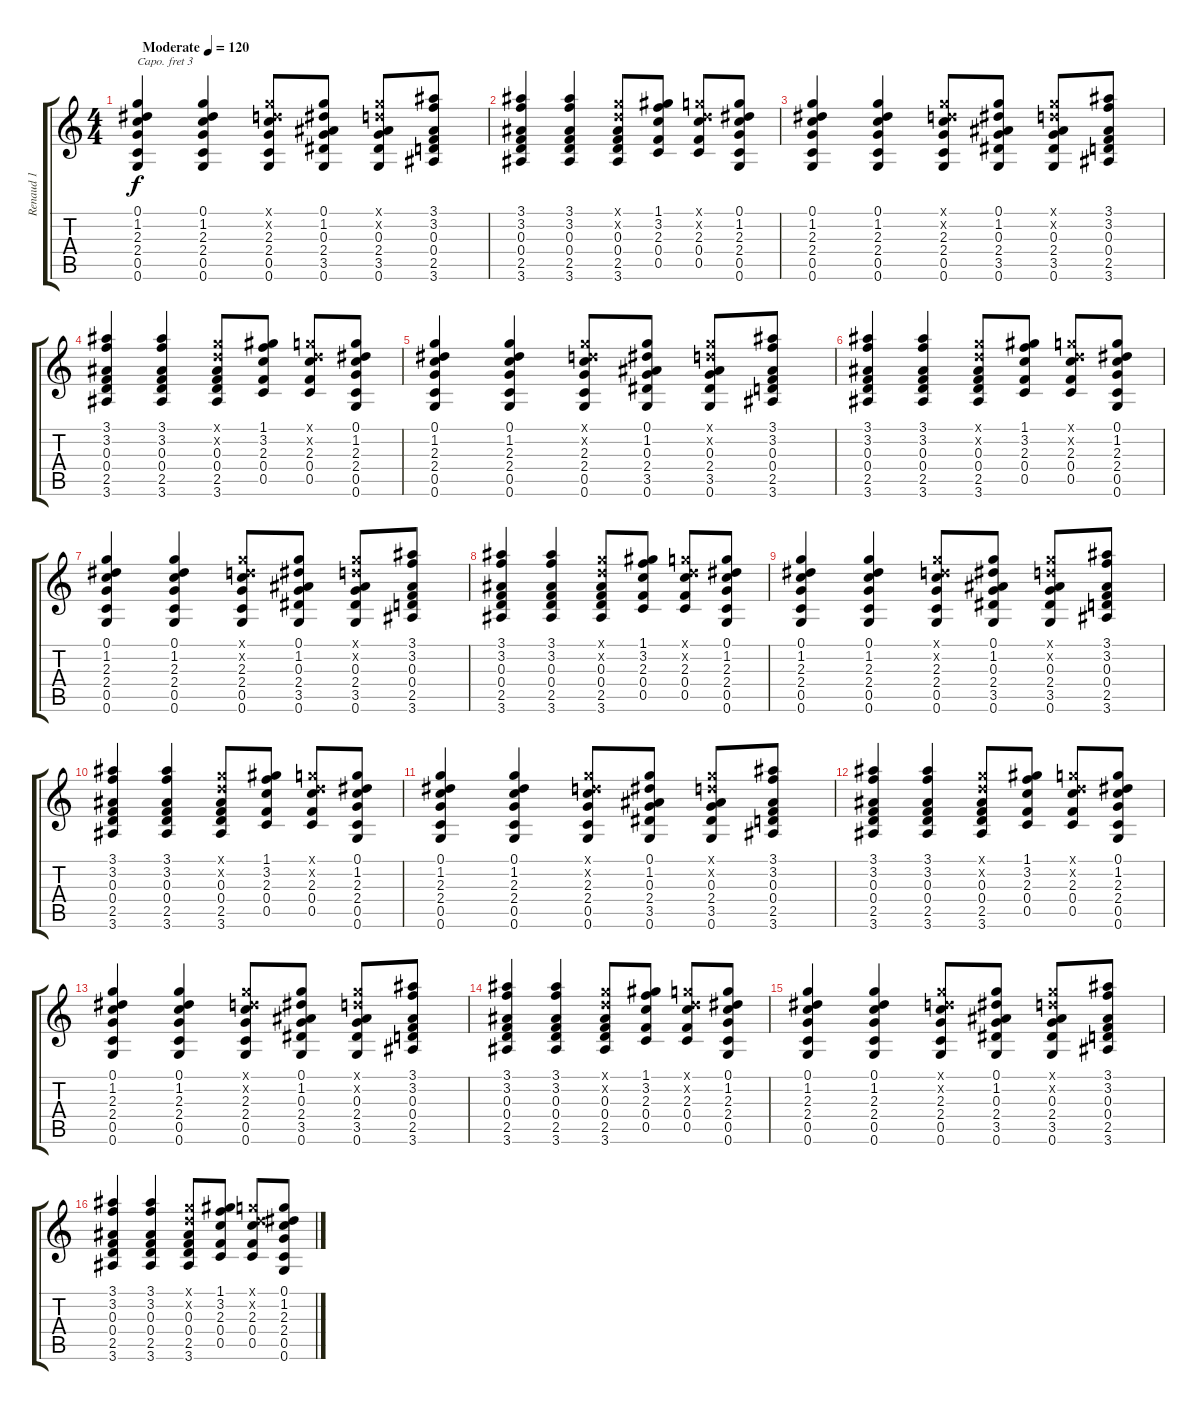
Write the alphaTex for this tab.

\track ("Renaud 1" "Renaud 1") {instrument acousticguitarsteel}
\staff {score tabs}
\capo 3
\tuning (E4 B3 G3 D3 A2 E2) {hide}
\ts (4 4)
\tempo (120 "Moderate")
\clef g2
\ks c
(0.1 1.2 2.3 2.4 0.5 0.6).4{dy f instrument acousticguitarsteel} (0.1 1.2 2.3 2.4 0.5 0.6).4 (0.1{x} 0.2{x} 2.3 2.4 0.5 0.6).8 (0.1 1.2 0.3 2.4 3.5 0.6).8 (0.1{x} 0.2{x} 0.3 2.4 3.5 0.6).8 (3.1 3.2 0.3 0.4 2.5 3.6).8 |
(3.1 3.2 0.3 0.4 2.5 3.6).4 (3.1 3.2 0.3 0.4 2.5 3.6).4 (0.1{x} 0.2{x} 0.3 0.4 2.5 3.6).8 (1.1 3.2 2.3 0.4 0.5).8 (0.1{x} 0.2{x} 2.3 0.4 0.5).8 (0.1 1.2 2.3 2.4 0.5 0.6).8 |
(0.1 1.2 2.3 2.4 0.5 0.6).4 (0.1 1.2 2.3 2.4 0.5 0.6).4 (0.1{x} 0.2{x} 2.3 2.4 0.5 0.6).8 (0.1 1.2 0.3 2.4 3.5 0.6).8 (0.1{x} 0.2{x} 0.3 2.4 3.5 0.6).8 (3.1 3.2 0.3 0.4 2.5 3.6).8 |
(3.1 3.2 0.3 0.4 2.5 3.6).4 (3.1 3.2 0.3 0.4 2.5 3.6).4 (0.1{x} 0.2{x} 0.3 0.4 2.5 3.6).8 (1.1 3.2 2.3 0.4 0.5).8 (0.1{x} 0.2{x} 2.3 0.4 0.5).8 (0.1 1.2 2.3 2.4 0.5 0.6).8 |
(0.1 1.2 2.3 2.4 0.5 0.6).4 (0.1 1.2 2.3 2.4 0.5 0.6).4 (0.1{x} 0.2{x} 2.3 2.4 0.5 0.6).8 (0.1 1.2 0.3 2.4 3.5 0.6).8 (0.1{x} 0.2{x} 0.3 2.4 3.5 0.6).8 (3.1 3.2 0.3 0.4 2.5 3.6).8 |
(3.1 3.2 0.3 0.4 2.5 3.6).4 (3.1 3.2 0.3 0.4 2.5 3.6).4 (0.1{x} 0.2{x} 0.3 0.4 2.5 3.6).8 (1.1 3.2 2.3 0.4 0.5).8 (0.1{x} 0.2{x} 2.3 0.4 0.5).8 (0.1 1.2 2.3 2.4 0.5 0.6).8 |
(0.1 1.2 2.3 2.4 0.5 0.6).4 (0.1 1.2 2.3 2.4 0.5 0.6).4 (0.1{x} 0.2{x} 2.3 2.4 0.5 0.6).8 (0.1 1.2 0.3 2.4 3.5 0.6).8 (0.1{x} 0.2{x} 0.3 2.4 3.5 0.6).8 (3.1 3.2 0.3 0.4 2.5 3.6).8 |
(3.1 3.2 0.3 0.4 2.5 3.6).4 (3.1 3.2 0.3 0.4 2.5 3.6).4 (0.1{x} 0.2{x} 0.3 0.4 2.5 3.6).8 (1.1 3.2 2.3 0.4 0.5).8 (0.1{x} 0.2{x} 2.3 0.4 0.5).8 (0.1 1.2 2.3 2.4 0.5 0.6).8 |
(0.1 1.2 2.3 2.4 0.5 0.6).4 (0.1 1.2 2.3 2.4 0.5 0.6).4 (0.1{x} 0.2{x} 2.3 2.4 0.5 0.6).8 (0.1 1.2 0.3 2.4 3.5 0.6).8 (0.1{x} 0.2{x} 0.3 2.4 3.5 0.6).8 (3.1 3.2 0.3 0.4 2.5 3.6).8 |
(3.1 3.2 0.3 0.4 2.5 3.6).4 (3.1 3.2 0.3 0.4 2.5 3.6).4 (0.1{x} 0.2{x} 0.3 0.4 2.5 3.6).8 (1.1 3.2 2.3 0.4 0.5).8 (0.1{x} 0.2{x} 2.3 0.4 0.5).8 (0.1 1.2 2.3 2.4 0.5 0.6).8 |
(0.1 1.2 2.3 2.4 0.5 0.6).4 (0.1 1.2 2.3 2.4 0.5 0.6).4 (0.1{x} 0.2{x} 2.3 2.4 0.5 0.6).8 (0.1 1.2 0.3 2.4 3.5 0.6).8 (0.1{x} 0.2{x} 0.3 2.4 3.5 0.6).8 (3.1 3.2 0.3 0.4 2.5 3.6).8 |
(3.1 3.2 0.3 0.4 2.5 3.6).4 (3.1 3.2 0.3 0.4 2.5 3.6).4 (0.1{x} 0.2{x} 0.3 0.4 2.5 3.6).8 (1.1 3.2 2.3 0.4 0.5).8 (0.1{x} 0.2{x} 2.3 0.4 0.5).8 (0.1 1.2 2.3 2.4 0.5 0.6).8 |
(0.1 1.2 2.3 2.4 0.5 0.6).4 (0.1 1.2 2.3 2.4 0.5 0.6).4 (0.1{x} 0.2{x} 2.3 2.4 0.5 0.6).8 (0.1 1.2 0.3 2.4 3.5 0.6).8 (0.1{x} 0.2{x} 0.3 2.4 3.5 0.6).8 (3.1 3.2 0.3 0.4 2.5 3.6).8 |
(3.1 3.2 0.3 0.4 2.5 3.6).4 (3.1 3.2 0.3 0.4 2.5 3.6).4 (0.1{x} 0.2{x} 0.3 0.4 2.5 3.6).8 (1.1 3.2 2.3 0.4 0.5).8 (0.1{x} 0.2{x} 2.3 0.4 0.5).8 (0.1 1.2 2.3 2.4 0.5 0.6).8 |
(0.1 1.2 2.3 2.4 0.5 0.6).4 (0.1 1.2 2.3 2.4 0.5 0.6).4 (0.1{x} 0.2{x} 2.3 2.4 0.5 0.6).8 (0.1 1.2 0.3 2.4 3.5 0.6).8 (0.1{x} 0.2{x} 0.3 2.4 3.5 0.6).8 (3.1 3.2 0.3 0.4 2.5 3.6).8 |
(3.1 3.2 0.3 0.4 2.5 3.6).4 (3.1 3.2 0.3 0.4 2.5 3.6).4 (0.1{x} 0.2{x} 0.3 0.4 2.5 3.6).8 (1.1 3.2 2.3 0.4 0.5).8 (0.1{x} 0.2{x} 2.3 0.4 0.5).8 (0.1 1.2 2.3 2.4 0.5 0.6).8
